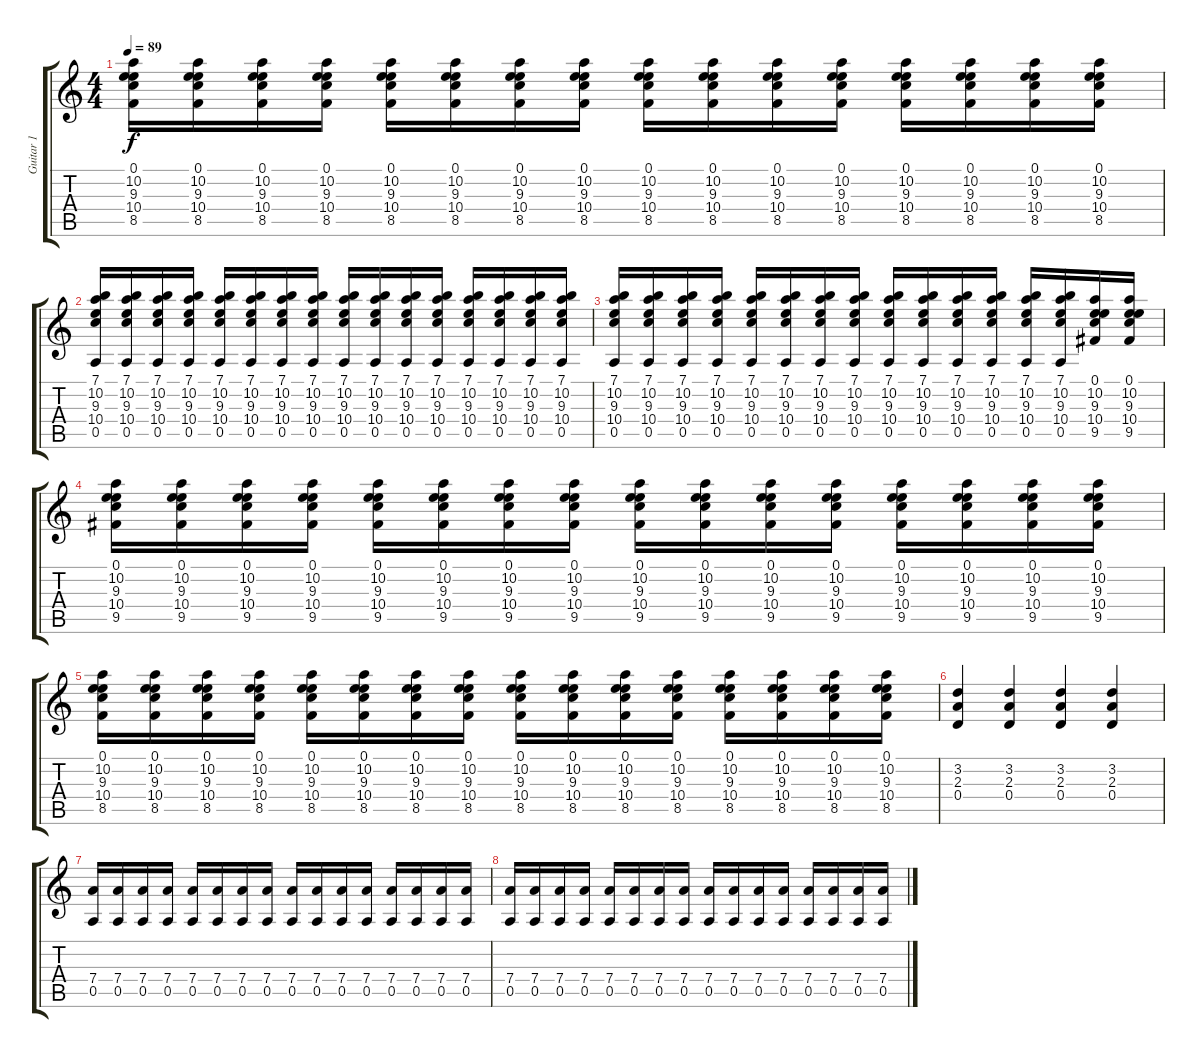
\track ("Guitar 1" "Guitar 1") {instrument distortionguitar}
\staff {score tabs}
\tuning (E4 B3 G3 D3 A2 E2) {hide}
\ts (4 4)
\tempo 89
\clef g2
\ks c
(0.1 10.2 9.3 10.4 8.5).16{dy f} (0.1 10.2 9.3 10.4 8.5).16 (0.1 10.2 9.3 10.4 8.5).16 (0.1 10.2 9.3 10.4 8.5).16 (0.1 10.2 9.3 10.4 8.5).16 (0.1 10.2 9.3 10.4 8.5).16 (0.1 10.2 9.3 10.4 8.5).16 (0.1 10.2 9.3 10.4 8.5).16 (0.1 10.2 9.3 10.4 8.5).16 (0.1 10.2 9.3 10.4 8.5).16 (0.1 10.2 9.3 10.4 8.5).16 (0.1 10.2 9.3 10.4 8.5).16 (0.1 10.2 9.3 10.4 8.5).16 (0.1 10.2 9.3 10.4 8.5).16 (0.1 10.2 9.3 10.4 8.5).16 (0.1 10.2 9.3 10.4 8.5).16 |
(7.1 10.2 9.3 10.4 0.5).16 (7.1 10.2 9.3 10.4 0.5).16 (7.1 10.2 9.3 10.4 0.5).16 (7.1 10.2 9.3 10.4 0.5).16 (7.1 10.2 9.3 10.4 0.5).16 (7.1 10.2 9.3 10.4 0.5).16 (7.1 10.2 9.3 10.4 0.5).16 (7.1 10.2 9.3 10.4 0.5).16 (7.1 10.2 9.3 10.4 0.5).16 (7.1 10.2 9.3 10.4 0.5).16 (7.1 10.2 9.3 10.4 0.5).16 (7.1 10.2 9.3 10.4 0.5).16 (7.1 10.2 9.3 10.4 0.5).16 (7.1 10.2 9.3 10.4 0.5).16 (7.1 10.2 9.3 10.4 0.5).16 (7.1 10.2 9.3 10.4 0.5).16 |
(7.1 10.2 9.3 10.4 0.5).16 (7.1 10.2 9.3 10.4 0.5).16 (7.1 10.2 9.3 10.4 0.5).16 (7.1 10.2 9.3 10.4 0.5).16 (7.1 10.2 9.3 10.4 0.5).16 (7.1 10.2 9.3 10.4 0.5).16 (7.1 10.2 9.3 10.4 0.5).16 (7.1 10.2 9.3 10.4 0.5).16 (7.1 10.2 9.3 10.4 0.5).16 (7.1 10.2 9.3 10.4 0.5).16 (7.1 10.2 9.3 10.4 0.5).16 (7.1 10.2 9.3 10.4 0.5).16 (7.1 10.2 9.3 10.4 0.5).16 (7.1 10.2 9.3 10.4 0.5).16 (0.1 10.2 9.3 10.4 9.5).16 (0.1 10.2 9.3 10.4 9.5).16 |
(0.1 10.2 9.3 10.4 9.5).16 (0.1 10.2 9.3 10.4 9.5).16 (0.1 10.2 9.3 10.4 9.5).16 (0.1 10.2 9.3 10.4 9.5).16 (0.1 10.2 9.3 10.4 9.5).16 (0.1 10.2 9.3 10.4 9.5).16 (0.1 10.2 9.3 10.4 9.5).16 (0.1 10.2 9.3 10.4 9.5).16 (0.1 10.2 9.3 10.4 9.5).16 (0.1 10.2 9.3 10.4 9.5).16 (0.1 10.2 9.3 10.4 9.5).16 (0.1 10.2 9.3 10.4 9.5).16 (0.1 10.2 9.3 10.4 9.5).16 (0.1 10.2 9.3 10.4 9.5).16 (0.1 10.2 9.3 10.4 9.5).16 (0.1 10.2 9.3 10.4 9.5).16 |
(0.1 10.2 9.3 10.4 8.5).16 (0.1 10.2 9.3 10.4 8.5).16 (0.1 10.2 9.3 10.4 8.5).16 (0.1 10.2 9.3 10.4 8.5).16 (0.1 10.2 9.3 10.4 8.5).16 (0.1 10.2 9.3 10.4 8.5).16 (0.1 10.2 9.3 10.4 8.5).16 (0.1 10.2 9.3 10.4 8.5).16 (0.1 10.2 9.3 10.4 8.5).16 (0.1 10.2 9.3 10.4 8.5).16 (0.1 10.2 9.3 10.4 8.5).16 (0.1 10.2 9.3 10.4 8.5).16 (0.1 10.2 9.3 10.4 8.5).16 (0.1 10.2 9.3 10.4 8.5).16 (0.1 10.2 9.3 10.4 8.5).16 (0.1 10.2 9.3 10.4 8.5).16 |
(3.2 2.3 0.4).4{volume 13} (3.2 2.3 0.4).4 (3.2 2.3 0.4).4 (3.2 2.3 0.4).4 |
(7.4 0.5).16 (7.4 0.5).16 (7.4 0.5).16 (7.4 0.5).16 (7.4 0.5).16 (7.4 0.5).16 (7.4 0.5).16 (7.4 0.5).16 (7.4 0.5).16 (7.4 0.5).16 (7.4 0.5).16 (7.4 0.5).16 (7.4 0.5).16 (7.4 0.5).16 (7.4 0.5).16 (7.4 0.5).16 |
(7.4 0.5).16 (7.4 0.5).16 (7.4 0.5).16 (7.4 0.5).16 (7.4 0.5).16 (7.4 0.5).16 (7.4 0.5).16 (7.4 0.5).16 (7.4 0.5).16 (7.4 0.5).16 (7.4 0.5).16 (7.4 0.5).16 (7.4 0.5).16 (7.4 0.5).16 (7.4 0.5).16 (7.4 0.5).16
